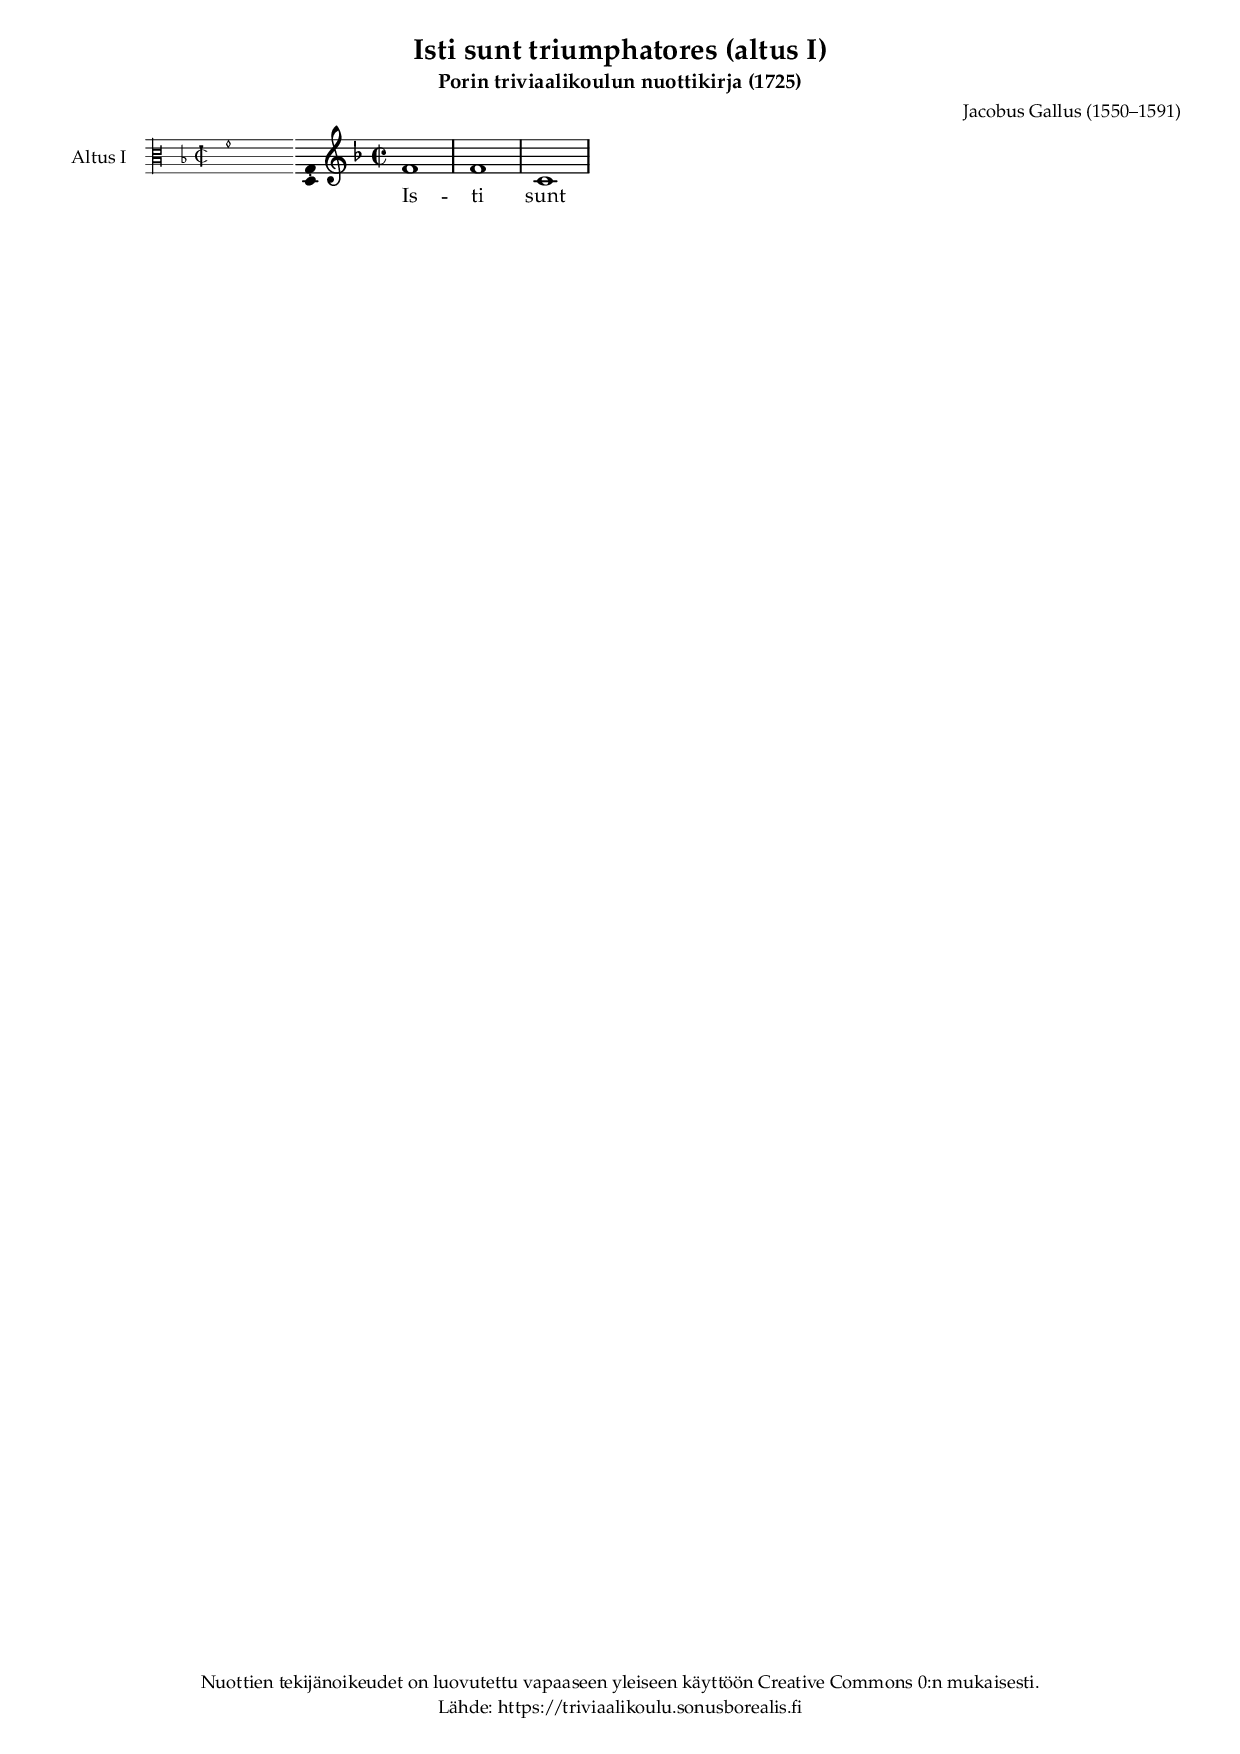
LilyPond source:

\version "2.20.0"
\include "suomi.ly"


stanzaOneLyricsChoirOne = \lyricmode {
    Is -- ti  sunt
    tri -- um -- pha -- to -- res,
    tri -- um -- pha -- to -- res,
    tri -- um -- pha -- to -- res
    et a -- mi -- ci De -- i,
    et a -- mi -- ci De -- i,

    qui con -- tem -- nen -- tes ius -- sa
    prin -- ci -- pum me -- ru -- e -- runt
    prae -- mi -- a ae -- ter -- na.

    Mo -- do co -- ro -- nan -- tur,
    mo -- do co -- ro -- nan -- tur
    et ac -- ci -- pi -- unt pal -- mam.

    Is -- ti  sunt,
    qui ve -- ne -- runt,
    qui ve -- ne -- runt,
    ex mag -- na tri -- bu -- la -- ti -- o -- ne
    et la -- ve -- runt sto -- las su -- _ _ as
    in san -- gui -- ne ag -- ni

    Mo -- do co -- ro -- nan -- tur,
    mo -- do co -- ro -- nan -- tur
    et ac -- ci -- pi -- unt pal -- mam.
}

stanzaOneLyricsChoirOneAlto = \lyricmode {
    Is -- ti  sunt
    tri -- um -- pha -- to -- res,
    tri -- um -- pha -- to -- res,
    tri -- um -- pha -- to -- res
    et a -- mi -- ci De -- i,
    et a -- mi -- ci De -- i,

    qui con -- tem -- nen -- tes ius -- sa
    prin -- ci -- pum me -- ru -- e -- runt
    prae -- mi -- a ae -- ter -- na.

    Mo -- do co -- ro -- nan -- tur,
    mo -- do co -- ro -- nan -- tur
    et ac -- ci -- pi -- unt 
    pal -- _ _ _ _ _ _ _ _ _ _ _ mam.

    Is -- ti  sunt,
    qui ve -- ne -- runt,
    qui ve -- ne -- runt,
    ex mag -- na tri -- bu -- la -- ti -- o -- _ _ _ ne
    et la -- ve -- runt sto -- las su -- as
    in san -- gui -- ne ag -- ni

    Mo -- do co -- ro -- nan -- tur,
    mo -- do co -- ro -- nan -- tur
    et ac -- ci -- pi -- unt
    pal -- _ _ _ _ _ _ _ _ _ _ _ mam.
}

stanzaOneLyricsChoirOneTenor = \lyricmode {
    Is -- ti  sunt
    tri -- um -- pha -- to -- res,
    tri -- um -- pha -- to -- res,
    tri -- um -- pha -- to -- res
    et a -- mi -- ci De -- i,
    et a -- mi -- ci De -- i,

    qui con -- tem -- nen -- tes ius -- sa
    prin -- ci -- pum me -- ru -- e -- runt
    prae -- mi -- a ae -- ter -- na.

    Mo -- do co -- ro -- nan -- tur,
    mo -- do co -- ro -- nan -- tur
    et ac -- ci -- pi -- unt pal -- mam.

    Is -- ti  sunt,
    qui ve -- ne -- runt,
    qui ve -- ne -- runt,
    ex mag -- na tri -- bu -- la -- ti -- o -- ne
    et la -- ve -- runt sto -- las su -- as
    in san -- gui -- ne ag -- _ _ _ ni

    Mo -- do co -- ro -- nan -- tur,
    mo -- do co -- ro -- nan -- tur
    et ac -- ci -- pi -- unt pal -- mam.
}

stanzaOneLyricsChoirTwo = \lyricmode {
    Is -- ti  sunt
    tri -- um -- pha -- to -- res,
    tri -- um -- pha -- to -- res,
    tri -- um -- pha -- to -- res
    et a -- mi -- ci De -- i,
    et a -- mi -- ci De -- i,

    qui con -- tem -- nen -- tes ius -- sa
    prin -- ci -- pum me -- ru -- e -- runt
    prae -- mi -- a ae -- ter -- na.

    Mo -- do co -- ro -- nan -- tur,
    mo -- do co -- ro -- nan -- tur
    et ac -- ci -- pi -- unt pal -- mam.

    Is -- ti  sunt,
    qui ve -- ne -- runt,
    qui ve -- ne -- runt,
    ex mag -- na tri -- bu -- la -- ti -- o -- ne
    et la -- ve -- runt sto -- las su -- _ as
    in san -- gui -- ne ag -- ni

    Mo -- do co -- ro -- nan -- tur,
    mo -- do co -- ro -- nan -- tur
    et ac -- ci -- pi -- unt pal -- mam.
}

stanzaOneLyricsChoirTwoAlto = \lyricmode {
    Is -- ti  sunt
    tri -- um -- pha -- to -- res,
    tri -- um -- pha -- to -- res,
    tri -- um -- pha -- to -- res
    et a -- mi -- ci De -- i,
    et a -- mi -- ci De -- i,

    qui con -- tem -- nen -- tes ius -- sa
    prin -- ci -- pum me -- ru -- e -- runt
    prae -- mi -- a ae -- ter -- na.

    Mo -- do co -- ro -- nan -- tur,
    mo -- do co -- ro -- nan -- tur
    et ac -- ci -- pi -- unt 
    pal -- _ _ _ _ mam.

    Is -- ti  sunt,
    qui ve -- ne -- runt,
    qui ve -- ne -- runt,
    ex mag -- na tri -- bu -- la -- ti -- o -- _ ne
    et la -- ve -- runt sto -- las su -- as
    in san -- gui -- ne ag -- ni

    Mo -- do co -- ro -- nan -- tur,
    mo -- do co -- ro -- nan -- tur
    et ac -- ci -- pi -- unt
    pal -- _ _ _ _ mam.
}

stanzaOneLyricsChoirTwoTenor = \lyricmode {
    Is -- ti  sunt
    tri -- um -- pha -- to -- res,
    tri -- um -- pha -- to -- res,
    tri -- um -- pha -- to -- res
    et a -- mi -- ci De -- i,
    et a -- mi -- ci De -- i,

    qui con -- tem -- nen -- tes ius -- sa
    prin -- ci -- pum me -- ru -- e -- runt
    prae -- mi -- a ae -- ter -- na.

    Mo -- do co -- ro -- nan -- tur,
    mo -- do co -- ro -- nan -- tur
    et ac -- ci -- pi -- unt pal -- mam.

    Is -- ti  sunt,
    qui ve -- ne -- runt,
    qui ve -- ne -- runt,
    ex mag -- na tri -- bu -- la -- ti -- o -- ne
    et la -- ve -- runt sto -- las su -- as
    in san -- gui -- ne ag -- ni

    Mo -- do co -- ro -- nan -- tur,
    mo -- do co -- ro -- nan -- tur
    et ac -- ci -- pi -- unt pal -- mam.
}



stanzaOneLyricsBass = \lyricmode {
    Is -- ti  sunt
    tri -- um -- pha -- to -- res,
    tri -- um -- pha -- to -- res,
    tri -- um -- pha -- to -- res
    et a -- mi -- ci De -- i,
    et a -- mi -- ci De -- i,

    qui con -- tem -- nen -- tes ius -- sa
    prin -- ci -- pum me -- ru -- e -- runt
    prae -- mi -- a ae -- ter -- na.

    Mo -- do co -- ro -- nan -- tur,
    mo -- do co -- ro -- nan -- tur
    et ac -- ci -- pi -- unt pal -- mam.

    Is -- ti  sunt,
    qui ve -- ne -- runt,
    qui ve -- ne -- runt,
    ex mag -- na tri -- bu -- la -- ti -- o -- ne
    et la -- ve -- runt sto -- las su -- as
    in san -- gui -- ne ag -- ni

    Mo -- do co -- ro -- nan -- tur,
    mo -- do co -- ro -- nan -- tur
    et ac -- ci -- pi -- unt pal -- mam.
}


% First choir

AltoOneMusic = \relative c' {
	\set Staff.instrumentName = #"Altus I"
	\set Staff.shortInstrumentName = "A I"

	\incipit { \clef "mensural-c3" \key f \major \time 2/2 f'1 }

	f1 | f | c |
}



\include "isti-sunt-triumphatores.header.ily"

\header {
  title = "Isti sunt triumphatores (altus I)"
}


\score {
  \new StaffGroup = choirOneStaff <<
    \new Staff <<
      \new Voice = "Alto" {
        \global
        \AltoOneMusic
      }
     \new Lyrics \lyricsto "Alto" {
       \stanzaOneLyricsChoirOneAlto
     }
    >>
  >>

  \midi {
    \tempo 4 = 160
  }
  \layout {
    \context {
      \Staff
      \consists "Ambitus_engraver"

    }
    indent = 4\cm
    incipit-width = 2.5\cm
    \context {
     \Score
     \override VerticalAxisGroup.remove-first = ##t
    }
  }
}
